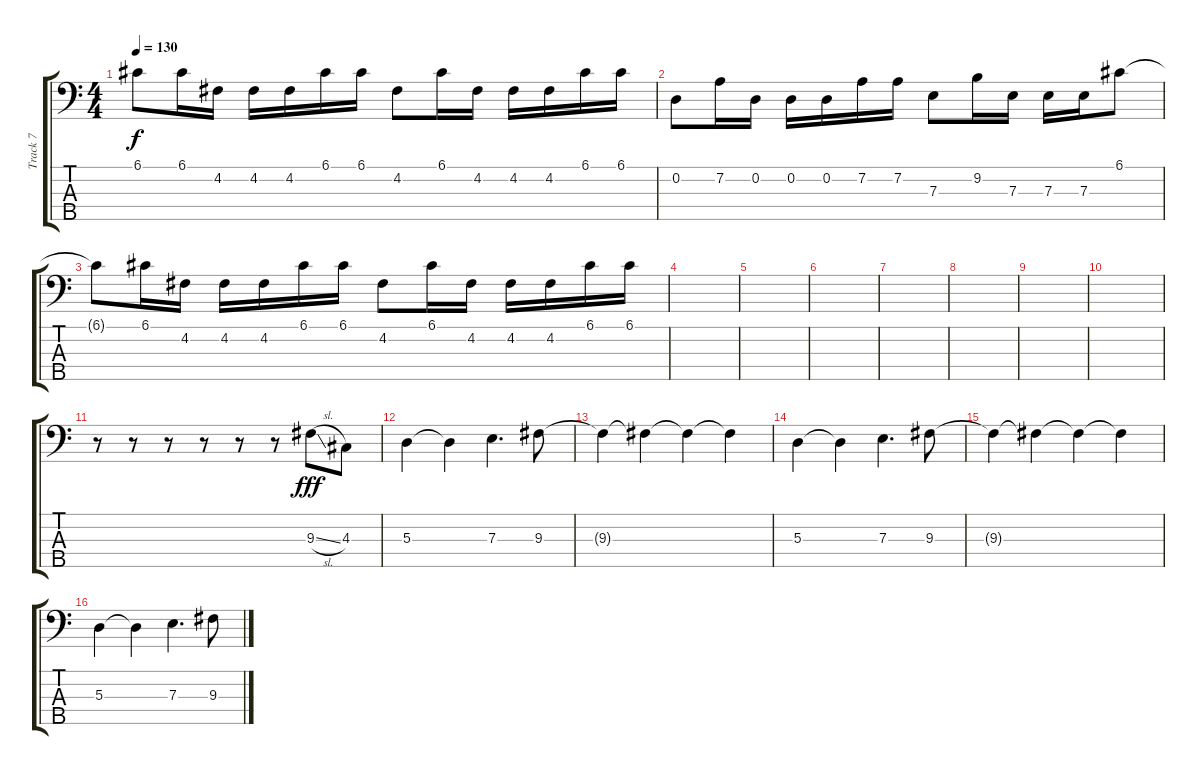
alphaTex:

\track ("Track 7" "Track 7") {instrument electricbassfinger}
\staff {score tabs}
\tuning (G2 D2 A1 E1 B0) {hide}
\ts (4 4)
\tempo 130
\clef f4
\ks c
6.1{t}.8{dy f} 6.1.16 4.2.16 4.2.16 4.2.16 6.1.16 6.1.16 4.2.8 6.1.16 4.2.16 4.2.16 4.2.16 6.1.16 6.1.16 |
0.2.8 7.2.16 0.2.16 0.2.16 0.2.16 7.2.16 7.2.16 7.3.8 9.2.16 7.3.16 7.3.16 7.3.16 6.1.8 |
6.1{t}.8 6.1.16 4.2.16 4.2.16 4.2.16 6.1.16 6.1.16 4.2.8 6.1.16 4.2.16 4.2.16 4.2.16 6.1.16 6.1.16 |
|
|
|
|
|
|
|
r.8 r.8 r.8 r.8 r.8 r.8 9.3{sl}.8{dy fff} 4.3.8 |
5.3.4 5.3{t}.4 7.3.4{d} 9.3.8 |
9.3{t}.4 9.3{t}.4 9.3{t}.4 9.3{t}.4 |
5.3.4 5.3{t}.4 7.3.4{d} 9.3.8 |
9.3{t}.4 9.3{t}.4 9.3{t}.4 9.3{t}.4 |
5.3.4 5.3{t}.4 7.3.4{d} 9.3.8
